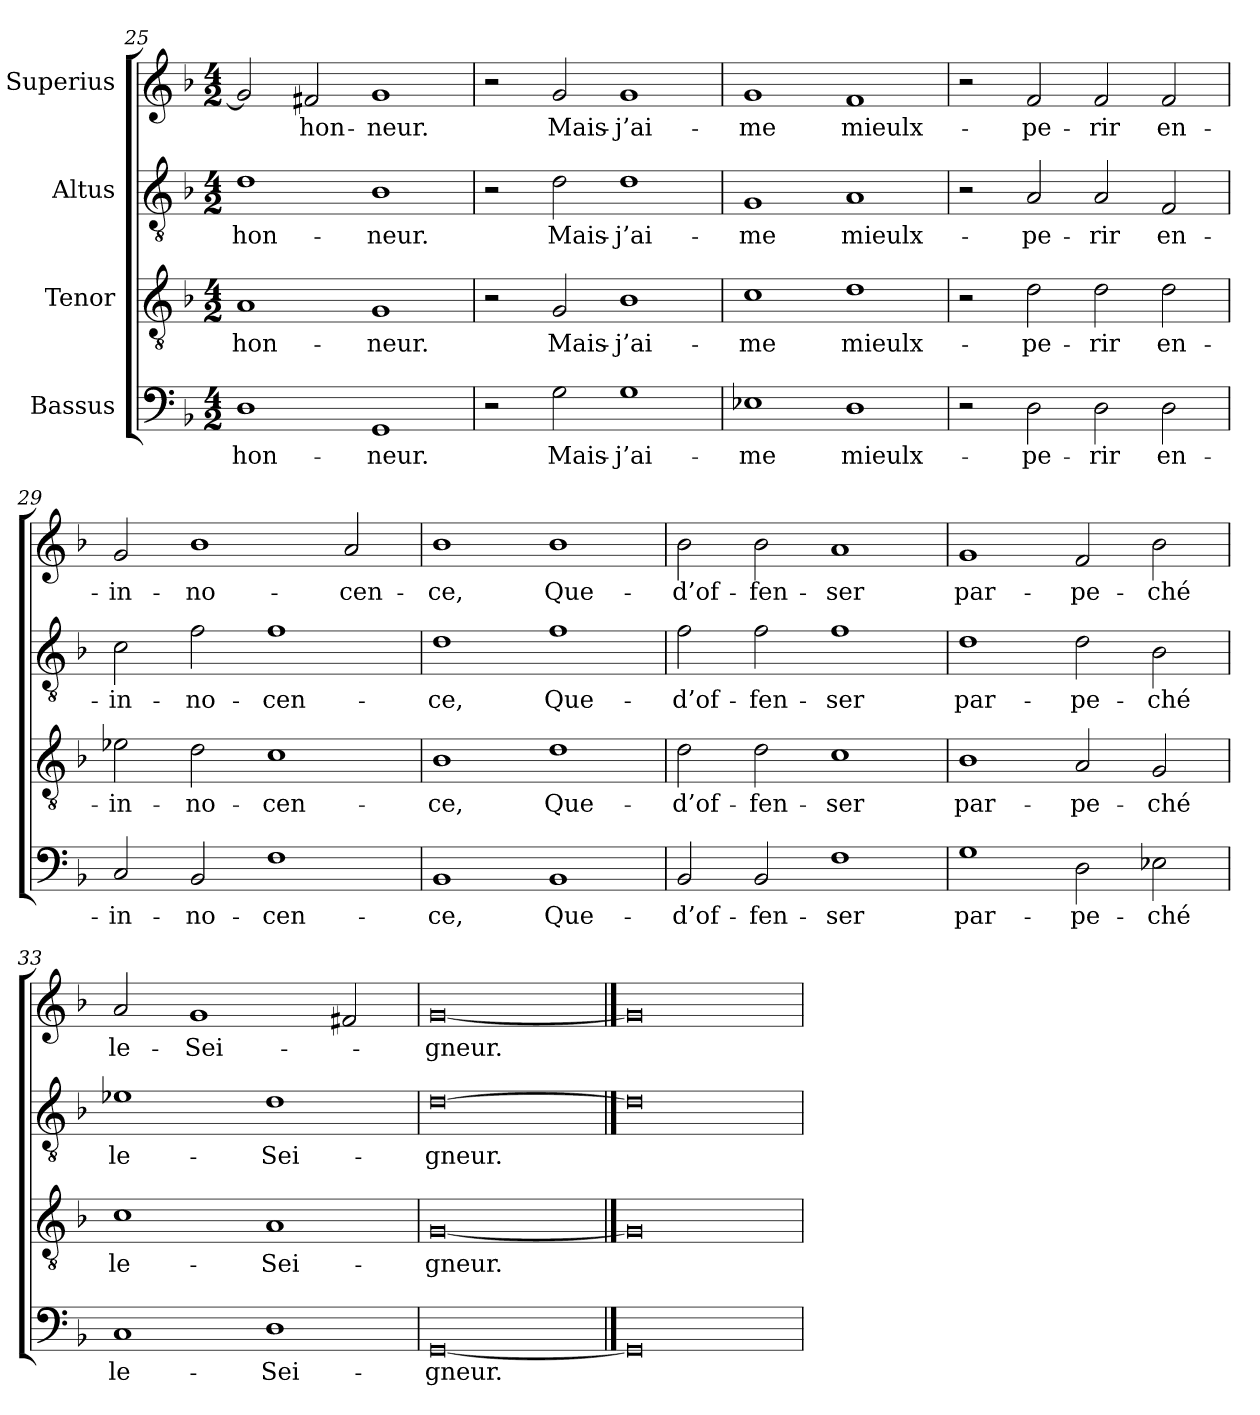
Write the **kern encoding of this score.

**kern	**text	**kern	**text	**kern	**text	**kern	**text
*part4	*part4	*part3	*part3	*part2	*part2	*part1	*part1
*staff4	*staff4	*staff3	*staff3	*staff2	*staff2	*staff1	*staff1
*I"Bassus	*	*I"Tenor	*	*I"Altus	*	*I"Superius	*
*clefF4	*	*clefGv2	*	*clefGv2	*	*clefG2	*
*k[b-]	*	*k[b-]	*	*k[b-]	*	*k[b-]	*
*M4/2	*	*M4/2	*	*M4/2	*	*M4/2	*
=25	=25	=25	=25	=25	=25	=25	=25
1D\	-hon-	1A/	-hon-	1d\	-hon-	2g/]	.
.	.	.	.	.	.	2f#X/	-hon-
1GG/	-neur.	1G/	-neur.	1B-\	-neur.	1g/	-neur.
=26	=26	=26	=26	=26	=26	=26	=26
2r	.	2r	.	2r	.	2r	.
2G\	Mais-	2G/	Mais-	2d\	Mais-	2g/	Mais-
1G\	j’ai-	1B-\	j’ai-	1d\	j’ai-	1g/	j’ai-
=27	=27	=27	=27	=27	=27	=27	=27
1E-X\	-me	1c\	-me	1G/	-me	1g/	-me
1D\	mieulx-	1d\	mieulx-	1A/	mieulx-	1f/	mieulx-
=28	=28	=28	=28	=28	=28	=28	=28
2r	.	2r	.	2r	.	2r	.
2D\	pe-	2d\	pe-	2A/	pe-	2f/	pe-
2D\	-rir	2d\	-rir	2A/	-rir	2f/	-rir
2D\	en-	2d\	en-	2F/	en-	2f/	en-
=29	=29	=29	=29	=29	=29	=29	=29
2C/	in-	2e-X\	in-	2c\	in-	2g/	in-
2BB-/	-no-	2d\	-no-	2f\	-no-	1b-\	-no-
1F\	-cen-	1c\	-cen-	1f\	-cen-	.	.
.	.	.	.	.	.	2a/	-cen-
=30	=30	=30	=30	=30	=30	=30	=30
1BB-/	-ce,	1B-\	-ce,	1d\	-ce,	1b-\	-ce,
1BB-/	Que-	1d\	Que-	1f\	Que-	1b-\	Que-
=31	=31	=31	=31	=31	=31	=31	=31
2BB-/	d’of-	2d\	d’of-	2f\	d’of-	2b-\	d’of-
2BB-/	-fen-	2d\	-fen-	2f\	-fen-	2b-\	-fen-
1F\	-ser	1c\	-ser	1f\	-ser	1a/	-ser
=32	=32	=32	=32	=32	=32	=32	=32
1G\	par-	1B-\	par-	1d\	par-	1g/	par-
2D\	pe-	2A/	pe-	2d\	pe-	2f/	pe-
2E-X\	-ché	2G/	-ché	2B-\	-ché	2b-\	-ché
=33	=33	=33	=33	=33	=33	=33	=33
1C/	le-	1c\	le-	1e-X\	le-	2a/	le-
.	.	.	.	.	.	1g/	Sei-
1D\	Sei-	1A/	Sei-	1d\	Sei-	.	.
.	.	.	.	.	.	2f#X/	.
=34	=34	=34	=34	=34	=34	=34	=34
[0GG/	-gneur.	[0G/	-gneur.	[0d\	-gneur.	[0g/	-gneur.
==35	==35	==35	==35	==35	==35	==35	==35
0GG/]	.	0G/]	.	0d\]	.	0g/]	.
=	=	=	=	=	=	=	=
*-	*-	*-	*-	*-	*-	*-	*-
